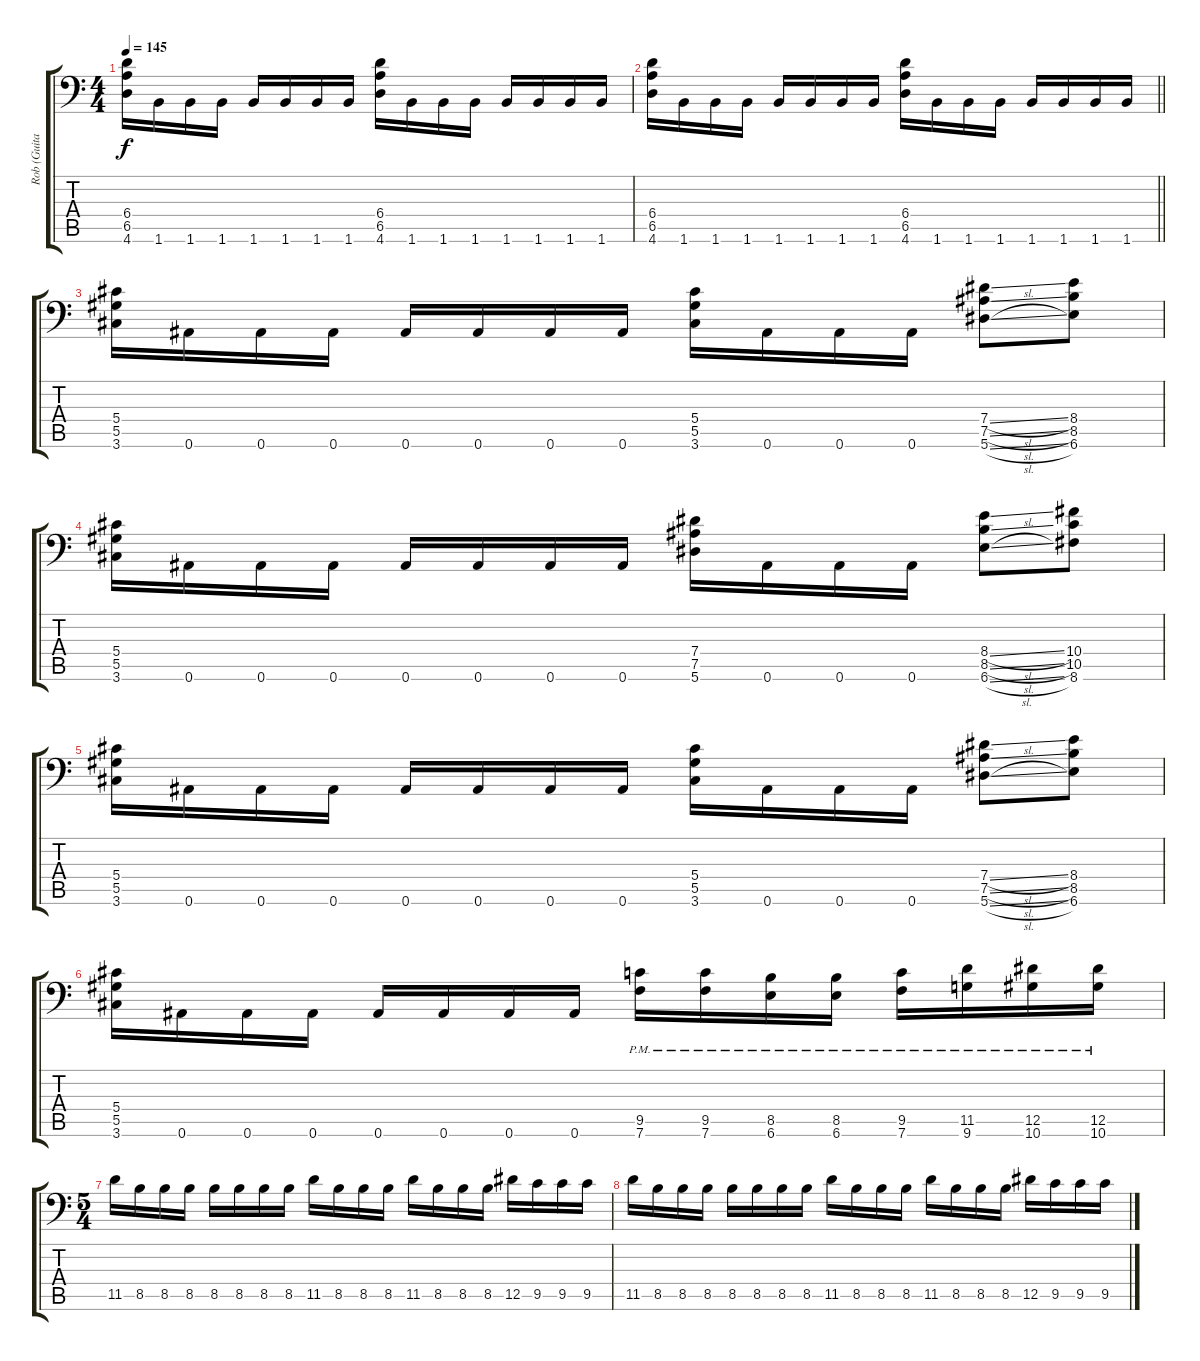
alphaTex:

\track ("Rob (Guitar)" "Rob (Guita") {instrument distortionguitar}
\staff {score tabs}
\tuning (Bb3 F3 Db3 Ab2 Eb2 Bb1) {hide}
\ts (4 4)
\tempo 145
\clef f4
\ks c
(6.4 6.5 4.6).16{dy f instrument distortionguitar} 1.6.16 1.6.16 1.6.16 1.6.16 1.6.16 1.6.16 1.6.16 (6.4 6.5 4.6).16 1.6.16 1.6.16 1.6.16 1.6.16 1.6.16 1.6.16 1.6.16 |
\barLineRight lightlight
(6.4 6.5 4.6).16 1.6.16 1.6.16 1.6.16 1.6.16 1.6.16 1.6.16 1.6.16 (6.4 6.5 4.6).16 1.6.16 1.6.16 1.6.16 1.6.16 1.6.16 1.6.16 1.6.16 |
\section ("" " ")
(5.4 5.5 3.6).16 0.6.16 0.6.16 0.6.16 0.6.16 0.6.16 0.6.16 0.6.16 (5.4 5.5 3.6).16 0.6.16 0.6.16 0.6.16 (7.4{sl} 7.5{sl} 5.6{sl}).8 (8.4 8.5 6.6).8 |
(5.4 5.5 3.6).16 0.6.16 0.6.16 0.6.16 0.6.16 0.6.16 0.6.16 0.6.16 (7.4 7.5 5.6).16 0.6.16 0.6.16 0.6.16 (8.4{sl} 8.5{sl} 6.6{sl}).8 (10.4 10.5 8.6).8 |
(5.4 5.5 3.6).16 0.6.16 0.6.16 0.6.16 0.6.16 0.6.16 0.6.16 0.6.16 (5.4 5.5 3.6).16 0.6.16 0.6.16 0.6.16 (7.4{sl} 7.5{sl} 5.6{sl}).8 (8.4 8.5 6.6).8 |
(5.4 5.5 3.6).16 0.6.16 0.6.16 0.6.16 0.6.16 0.6.16 0.6.16 0.6.16 (9.5{pm} 7.6{pm}).16 (9.5{pm} 7.6{pm}).16 (8.5{pm} 6.6{pm}).16 (8.5{pm} 6.6{pm}).16 (9.5{pm} 7.6{pm}).16 (11.5{pm} 9.6{pm}).16 (12.5{pm} 10.6{pm}).16 (12.5{pm} 10.6{pm}).16 |
\ts (5 4)
11.5.16 8.5.16 8.5.16 8.5.16 8.5.16 8.5.16 8.5.16 8.5.16 11.5.16 8.5.16 8.5.16 8.5.16 11.5.16 8.5.16 8.5.16 8.5.16 12.5.16 9.5.16 9.5.16 9.5.16 |
11.5.16 8.5.16 8.5.16 8.5.16 8.5.16 8.5.16 8.5.16 8.5.16 11.5.16 8.5.16 8.5.16 8.5.16 11.5.16 8.5.16 8.5.16 8.5.16 12.5.16 9.5.16 9.5.16 9.5.16
